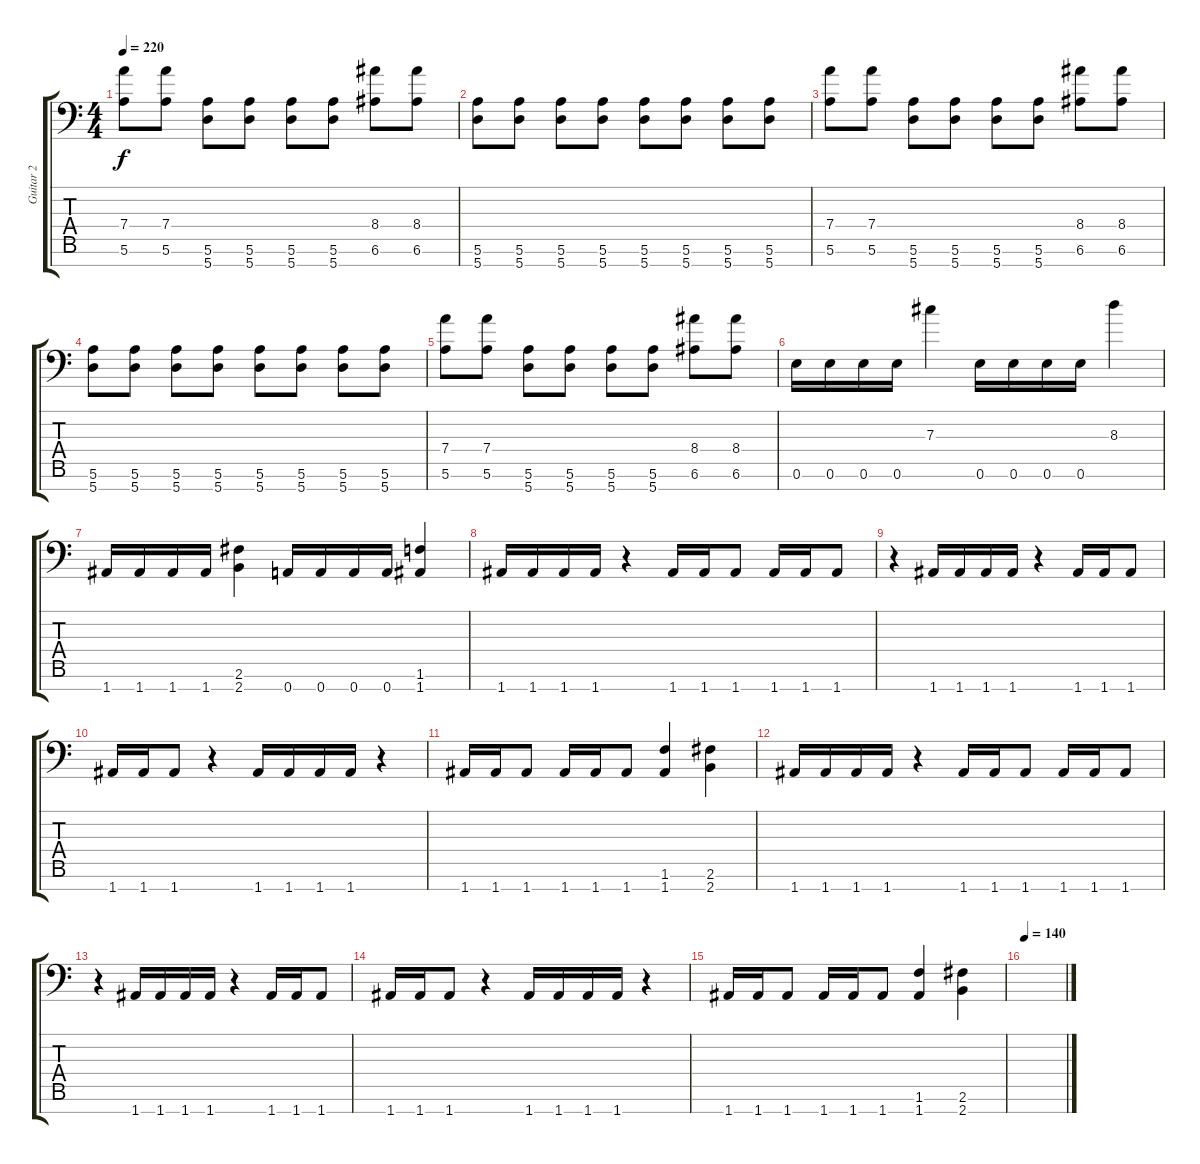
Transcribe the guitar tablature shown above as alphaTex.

\track ("Guitar 2" "Guitar 2") {instrument distortionguitar}
\staff {score tabs}
\tuning (E4 B3 Gb3 D3 A2 E2 A1) {hide}
\ts (4 4)
\tempo 220
\clef f4
\ks c
(7.4 5.6).8{dy f} (7.4 5.6).8 (5.6 5.7).8 (5.6 5.7).8 (5.6 5.7).8 (5.6 5.7).8 (8.4 6.6).8 (8.4 6.6).8 |
(5.6 5.7).8 (5.6 5.7).8 (5.6 5.7).8 (5.6 5.7).8 (5.6 5.7).8 (5.6 5.7).8 (5.6 5.7).8 (5.6 5.7).8 |
(7.4 5.6).8 (7.4 5.6).8 (5.6 5.7).8 (5.6 5.7).8 (5.6 5.7).8 (5.6 5.7).8 (8.4 6.6).8 (8.4 6.6).8 |
(5.6 5.7).8 (5.6 5.7).8 (5.6 5.7).8 (5.6 5.7).8 (5.6 5.7).8 (5.6 5.7).8 (5.6 5.7).8 (5.6 5.7).8 |
(7.4 5.6).8 (7.4 5.6).8 (5.6 5.7).8 (5.6 5.7).8 (5.6 5.7).8 (5.6 5.7).8 (8.4 6.6).8 (8.4 6.6).8 |
0.6.16 0.6.16 0.6.16 0.6.16 7.3.4 0.6.16 0.6.16 0.6.16 0.6.16 8.3.4 |
1.7.16 1.7.16 1.7.16 1.7.16 (2.6 2.7).4 0.7.16 0.7.16 0.7.16 0.7.16 (1.6 1.7).4 |
1.7.16 1.7.16 1.7.16 1.7.16 r.4 1.7.16 1.7.16 1.7.8 1.7.16 1.7.16 1.7.8 |
r.4 1.7.16 1.7.16 1.7.16 1.7.16 r.4 1.7.16 1.7.16 1.7.8 |
1.7.16 1.7.16 1.7.8 r.4 1.7.16 1.7.16 1.7.16 1.7.16 r.4 |
1.7.16 1.7.16 1.7.8 1.7.16 1.7.16 1.7.8 (1.6 1.7).4 (2.6 2.7).4 |
1.7.16 1.7.16 1.7.16 1.7.16 r.4 1.7.16 1.7.16 1.7.8 1.7.16 1.7.16 1.7.8 |
r.4 1.7.16 1.7.16 1.7.16 1.7.16 r.4 1.7.16 1.7.16 1.7.8 |
1.7.16 1.7.16 1.7.8 r.4 1.7.16 1.7.16 1.7.16 1.7.16 r.4 |
1.7.16 1.7.16 1.7.8 1.7.16 1.7.16 1.7.8 (1.6 1.7).4 (2.6 2.7).4 |
\tempo 140
